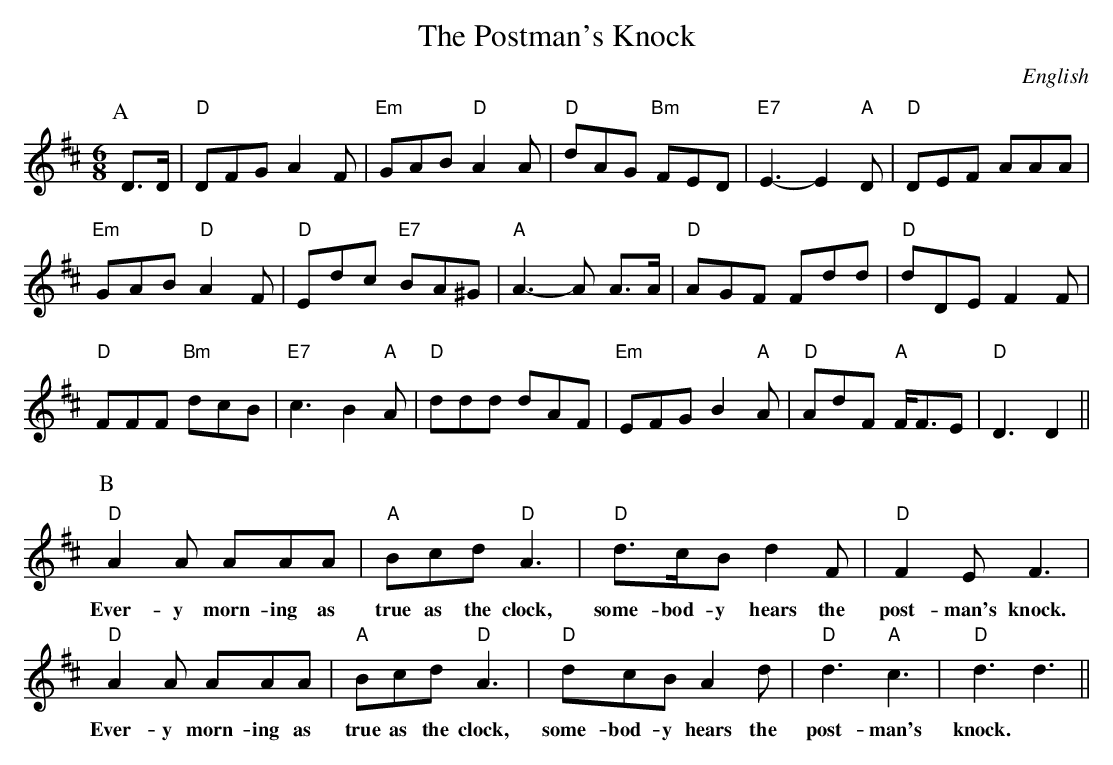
X:1
T:Postman's Knock, The
M:6/8
O:English
L:1/16
K:D
P:A
"" D3D | "D" D2F2G2 A4 F2  | "Em" G2A2B2 "D" A4 A2 | "D" d2A2G2 "Bm" F2E2D2 |\
"E7" E6-E4 "A" D2 | "D" D2E2F2 A2A2A2 |
"Em" G2A2B2 "D" A4 F2 | "D" E2d2c2 "E7" B2A2^G2 | "A" A6-A2 A3A |\
"D" A2G2F2 F2d2d2 | "D" d2D2E2 F4 F2 |
"D" F2F2F2 "Bm" d2c2B2  | "E7" c6 B4 "A" A2 | "D" d2d2d2 d2A2F2 |\
"Em" E2F2G2 B4 "A" A2 | "D" A2d2F2 "A" FF3E2 | "D" D6 D4 ||
P:B
"D" A4  A2    A2A2A2     | "A" B2c2d2  "D" A6    |\
w: Ever-y     morn-ing as  true as the clock,
"D" d3cB2      d4    F2   | "D" F4 E2   F6    |
w: some-bod-y hears the    post-man's  knock.
"D" A4  A2    A2A2A2     | "A" B2c2d2  "D" A6    |\
w: Ever-y     morn-ing as  true as the clock,
"D"  d2c2B2    A4    d2   | "D" d6     "A" c6 | "D" d6     d6 ||
w: some-bod-y hears the    post-       man's   knock. *
